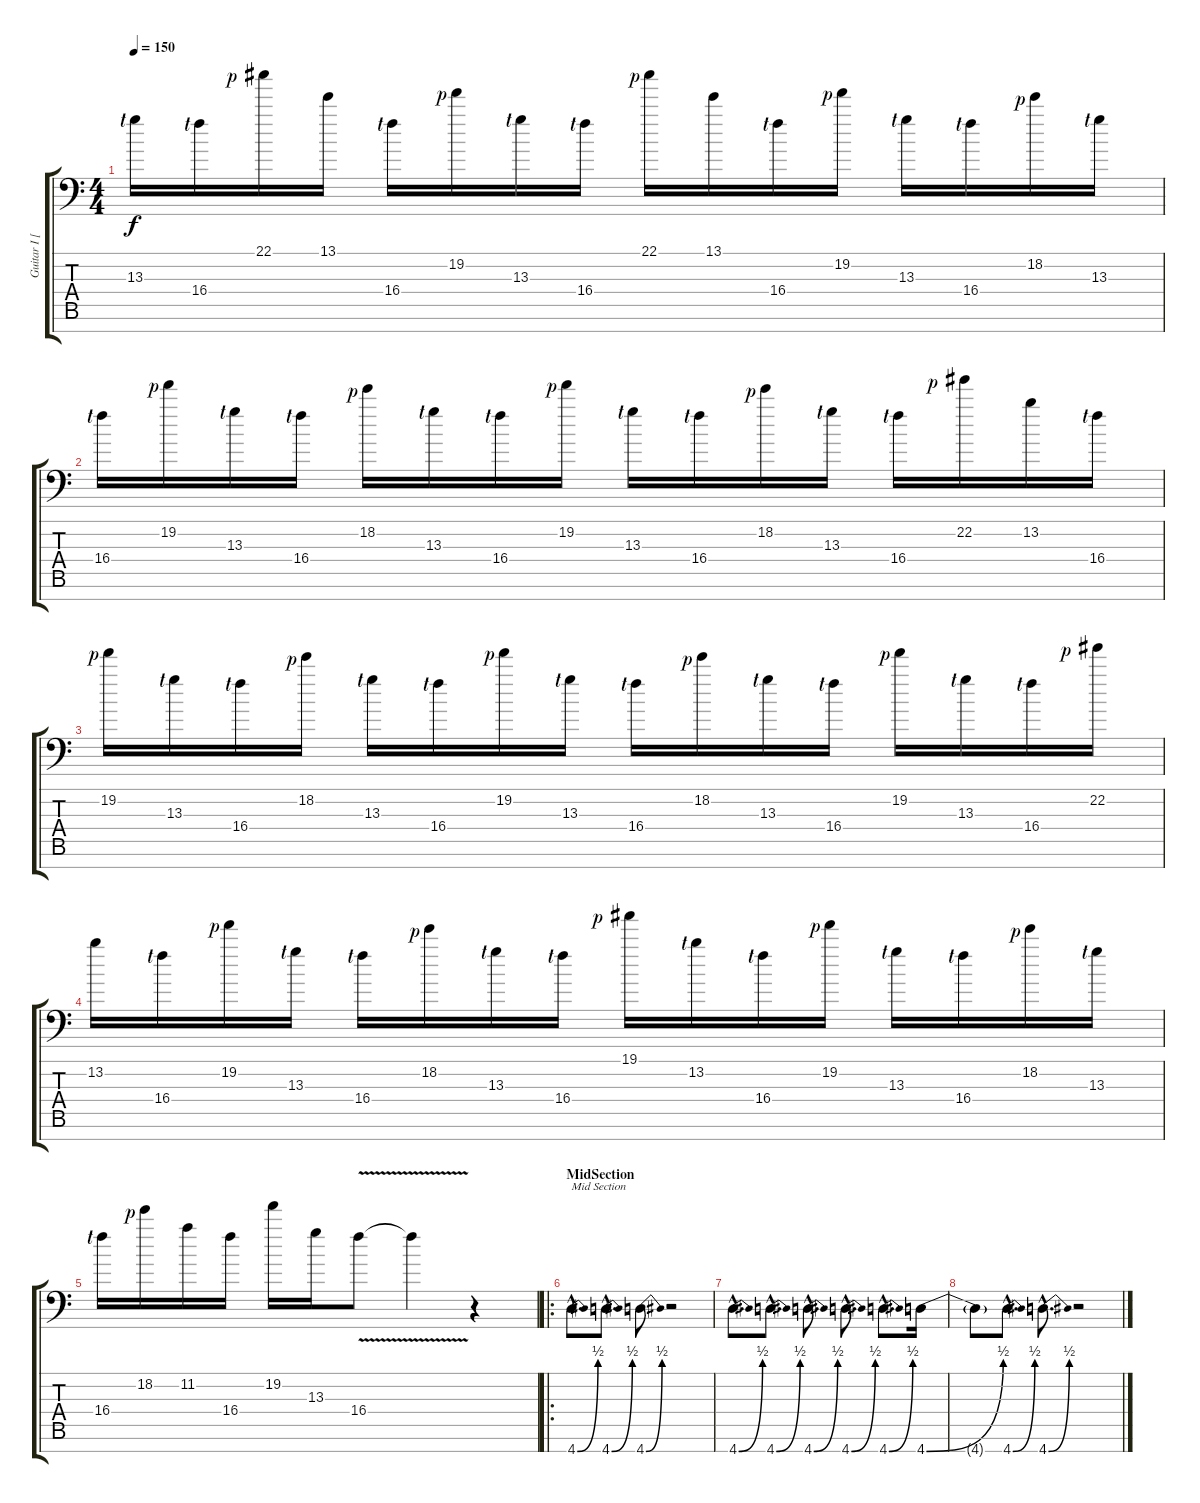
\track ("Guitar I [Fredrik Thordendal]" "Guitar I [") {instrument distortionguitar}
\staff {score tabs}
\tuning (Eb4 Bb3 Gb3 Db3 Ab2 Eb2 Bb1) {hide}
\ts (4 4)
\tempo 150
\clef f4
\ks c
13.3{lf 1}.16{dy f} 16.4{lf 1}.16 22.1{rf 1}.16 13.1.16 16.4{lf 1}.16 19.2{rf 1}.16 13.3{lf 1}.16 16.4{lf 1}.16 22.1{rf 1}.16 13.1.16 16.4{lf 1}.16 19.2{rf 1}.16 13.3{lf 1}.16 16.4{lf 1}.16 18.2{rf 1}.16 13.3{lf 1}.16 |
16.4{lf 1}.16 19.2{rf 1}.16 13.3{lf 1}.16 16.4{lf 1}.16 18.2{rf 1}.16 13.3{lf 1}.16 16.4{lf 1}.16 19.2{rf 1}.16 13.3{lf 1}.16 16.4{lf 1}.16 18.2{rf 1}.16 13.3{lf 1}.16 16.4{lf 1}.16 22.2{rf 1}.16 13.2.16 16.4{lf 1}.16 |
19.2{rf 1}.16 13.3{lf 1}.16 16.4{lf 1}.16 18.2{rf 1}.16 13.3{lf 1}.16 16.4{lf 1}.16 19.2{rf 1}.16 13.3{lf 1}.16 16.4{lf 1}.16 18.2{rf 1}.16 13.3{lf 1}.16 16.4{lf 1}.16 19.2{rf 1}.16 13.3{lf 1}.16 16.4{lf 1}.16 22.2{rf 1}.16 |
13.2.16 16.4{lf 1}.16 19.2{rf 1}.16 13.3{lf 1}.16 16.4{lf 1}.16 18.2{rf 1}.16 13.3{lf 1}.16 16.4{lf 1}.16 19.1{rf 1}.16 13.2{lf 1}.16 16.4{lf 1}.16 19.2{rf 1}.16 13.3{lf 1}.16 16.4{lf 1}.16 18.2{rf 1}.16 13.3{lf 1}.16 |
16.4{lf 1}.16 18.2{rf 1}.16 11.2.16 16.4.16 19.2.16 13.3.16 16.4{v}.8 16.4{t}.4 r.4 |
\ro
\section ("" "MidSection")
4.7{be (bend 0 0 60 2) hac}.8{d txt "Mid Section"} 4.7{be (bend 0 0 60 2) hac}.8{d} 4.7{be (bend 0 0 60 2)}.8 r.2 |
4.7{be (bend 0 0 60 2) hac}.8{d} 4.7{be (bend 0 0 60 2) hac}.8{d} 4.7{be (bend 0 0 60 2) hac}.8{d} 4.7{be (bend 0 0 60 2) hac}.8{d} 4.7{be (bend 0 0 60 2) hac}.8{d} 4.7{be (bend 0 0 60 2)}.16 |
4.7{t}.8 4.7{be (bend 0 0 60 2) hac}.8{d} 4.7{be (bend 0 0 60 2) hac}.8{d} r.2
